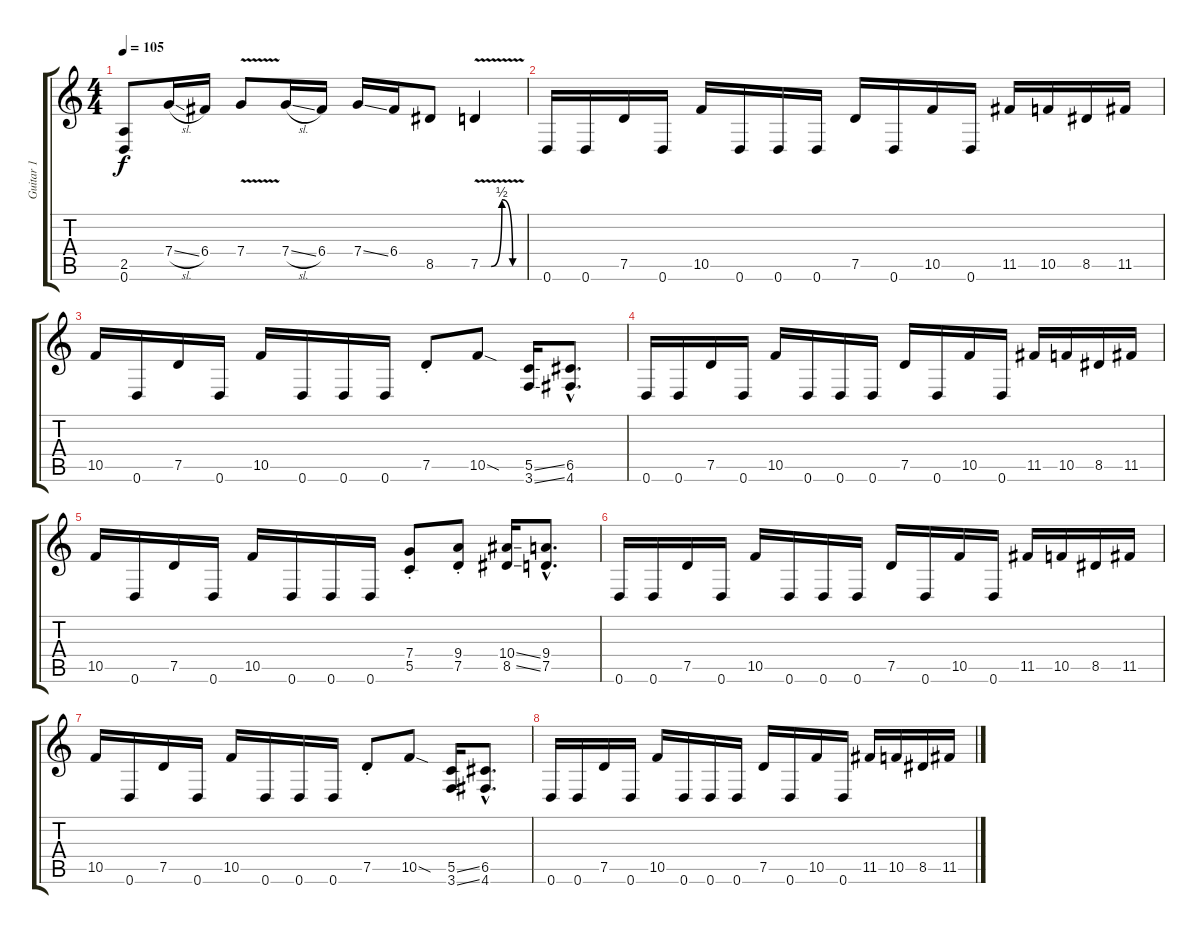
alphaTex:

\track ("Guitar 1" "Guitar 1") {instrument overdrivenguitar}
\staff {score tabs}
\tuning (D4 A3 F3 C3 G2 D2) {hide}
\ts (4 4)
\tempo 105
\clef g2
\ks c
(2.5 0.6).8{dy f} 7.4{sl}.16 6.4.16 7.4{v}.8 7.4{sl}.16 6.4.16 7.4{ss}.16 6.4.16 8.5.8 7.5{be (custom 0 0 15 0 30 2 45 0 60 0) v}.4 |
\section ("" "")
0.6.16 0.6.16 7.5.16 0.6.16 10.5.16 0.6.16 0.6.16 0.6.16 7.5.16 0.6.16 10.5.16 0.6.16 11.5.16 10.5.16 8.5.16 11.5.16 |
10.5.16 0.6.16 7.5.16 0.6.16 10.5.16 0.6.16 0.6.16 0.6.16 7.5{st}.8 10.5{sod}.8 (5.5{ss} 3.6{ss}).16 (6.5{hac} 4.6{hac}).8{d} |
0.6.16 0.6.16 7.5.16 0.6.16 10.5.16 0.6.16 0.6.16 0.6.16 7.5.16 0.6.16 10.5.16 0.6.16 11.5.16 10.5.16 8.5.16 11.5.16 |
10.5.16 0.6.16 7.5.16 0.6.16 10.5.16 0.6.16 0.6.16 0.6.16 (7.4{st} 5.5{st}).8 (9.4{st} 7.5{st}).8 (10.4{ss} 8.5{ss}).16 (9.4{hac} 7.5{hac}).8{d} |
0.6.16 0.6.16 7.5.16 0.6.16 10.5.16 0.6.16 0.6.16 0.6.16 7.5.16 0.6.16 10.5.16 0.6.16 11.5.16 10.5.16 8.5.16 11.5.16 |
10.5.16 0.6.16 7.5.16 0.6.16 10.5.16 0.6.16 0.6.16 0.6.16 7.5{st}.8 10.5{sod}.8 (5.5{ss} 3.6{ss}).16 (6.5{hac} 4.6{hac}).8{d} |
0.6.16 0.6.16 7.5.16 0.6.16 10.5.16 0.6.16 0.6.16 0.6.16 7.5.16 0.6.16 10.5.16 0.6.16 11.5.16 10.5.16 8.5.16 11.5.16
